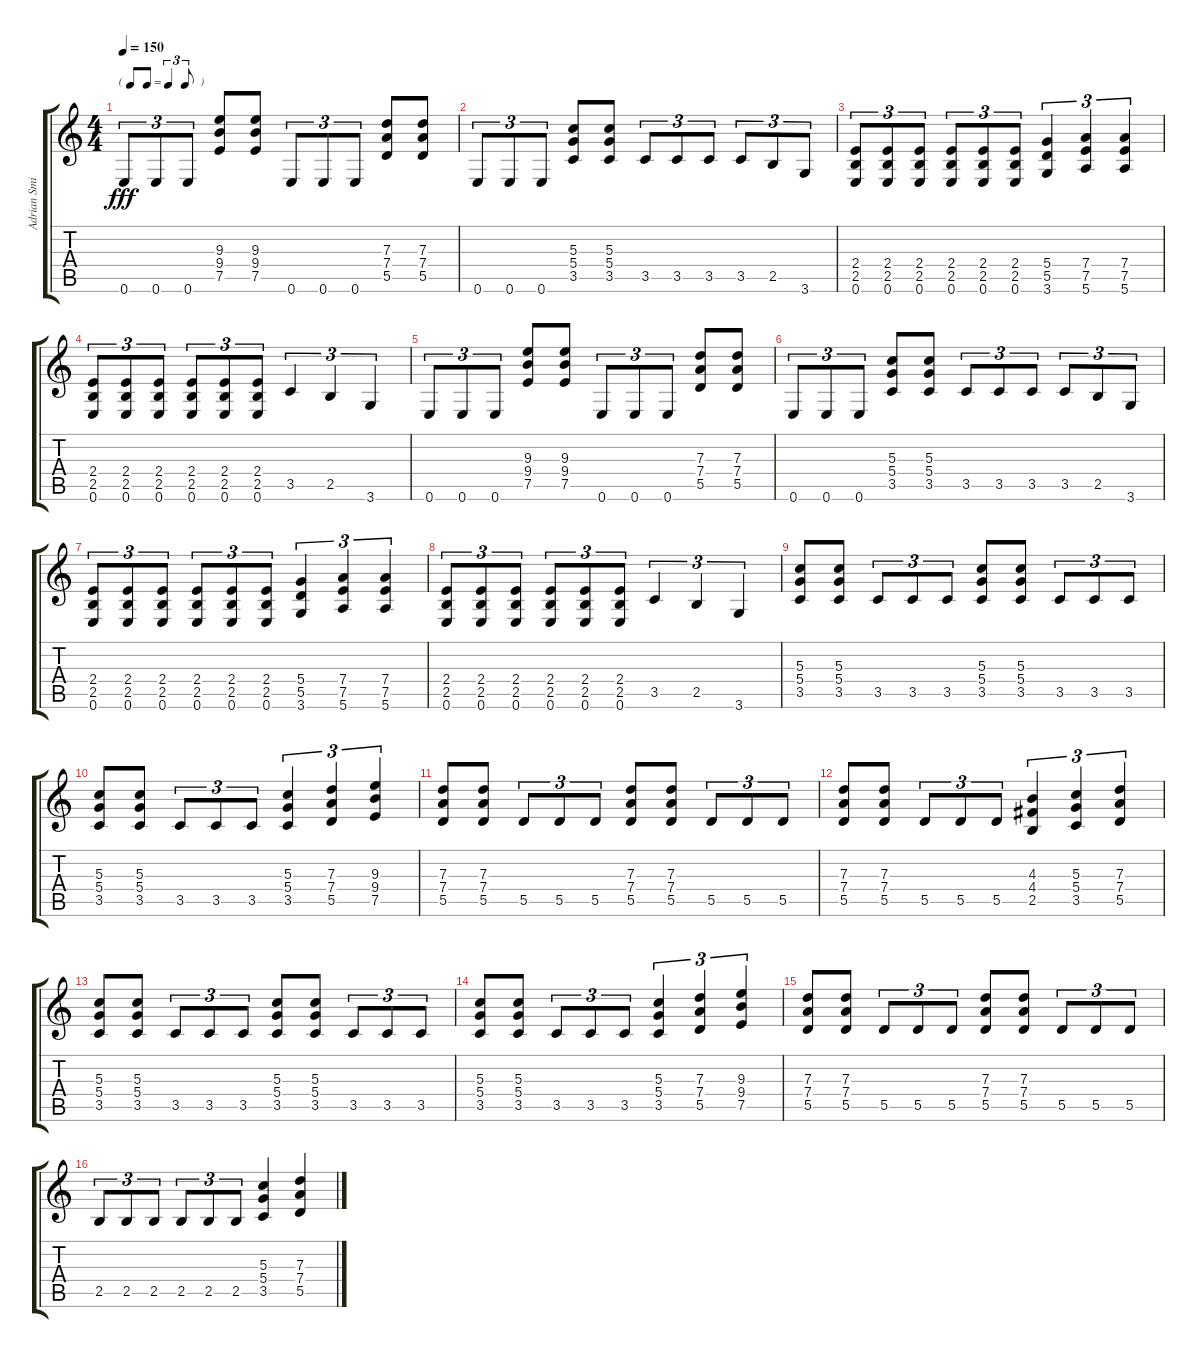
\track ("Adrian Smith" "Adrian Smi") {instrument overdrivenguitar}
\staff {score tabs}
\tuning (E4 B3 G3 D3 A2 E2) {hide}
\ts (4 4)
\tf triplet8th
\tempo 150
\clef g2
\ks c
0.6.8{tu (3 2) dy fff} 0.6.8{tu (3 2)} 0.6.8{tu (3 2)} (9.3 9.4 7.5).8 (9.3 9.4 7.5).8 0.6.8{tu (3 2)} 0.6.8{tu (3 2)} 0.6.8{tu (3 2)} (7.3 7.4 5.5).8 (7.3 7.4 5.5).8 |
0.6.8{tu (3 2)} 0.6.8{tu (3 2)} 0.6.8{tu (3 2)} (5.3 5.4 3.5).8 (5.3 5.4 3.5).8 3.5.8{tu (3 2)} 3.5.8{tu (3 2)} 3.5.8{tu (3 2)} 3.5.8{tu (3 2)} 2.5.8{tu (3 2)} 3.6.8{tu (3 2)} |
(2.4 2.5 0.6).8{tu (3 2)} (2.4 2.5 0.6).8{tu (3 2)} (2.4 2.5 0.6).8{tu (3 2)} (2.4 2.5 0.6).8{tu (3 2)} (2.4 2.5 0.6).8{tu (3 2)} (2.4 2.5 0.6).8{tu (3 2)} (5.4 5.5 3.6).4{tu (3 2)} (7.4 7.5 5.6).4{tu (3 2)} (7.4 7.5 5.6).4{tu (3 2)} |
(2.4 2.5 0.6).8{tu (3 2)} (2.4 2.5 0.6).8{tu (3 2)} (2.4 2.5 0.6).8{tu (3 2)} (2.4 2.5 0.6).8{tu (3 2)} (2.4 2.5 0.6).8{tu (3 2)} (2.4 2.5 0.6).8{tu (3 2)} 3.5.4{tu (3 2)} 2.5.4{tu (3 2)} 3.6.4{tu (3 2)} |
0.6.8{tu (3 2)} 0.6.8{tu (3 2)} 0.6.8{tu (3 2)} (9.3 9.4 7.5).8 (9.3 9.4 7.5).8 0.6.8{tu (3 2)} 0.6.8{tu (3 2)} 0.6.8{tu (3 2)} (7.3 7.4 5.5).8 (7.3 7.4 5.5).8 |
0.6.8{tu (3 2)} 0.6.8{tu (3 2)} 0.6.8{tu (3 2)} (5.3 5.4 3.5).8 (5.3 5.4 3.5).8 3.5.8{tu (3 2)} 3.5.8{tu (3 2)} 3.5.8{tu (3 2)} 3.5.8{tu (3 2)} 2.5.8{tu (3 2)} 3.6.8{tu (3 2)} |
(2.4 2.5 0.6).8{tu (3 2)} (2.4 2.5 0.6).8{tu (3 2)} (2.4 2.5 0.6).8{tu (3 2)} (2.4 2.5 0.6).8{tu (3 2)} (2.4 2.5 0.6).8{tu (3 2)} (2.4 2.5 0.6).8{tu (3 2)} (5.4 5.5 3.6).4{tu (3 2)} (7.4 7.5 5.6).4{tu (3 2)} (7.4 7.5 5.6).4{tu (3 2)} |
(2.4 2.5 0.6).8{tu (3 2)} (2.4 2.5 0.6).8{tu (3 2)} (2.4 2.5 0.6).8{tu (3 2)} (2.4 2.5 0.6).8{tu (3 2)} (2.4 2.5 0.6).8{tu (3 2)} (2.4 2.5 0.6).8{tu (3 2)} 3.5.4{tu (3 2)} 2.5.4{tu (3 2)} 3.6.4{tu (3 2)} |
(5.3 5.4 3.5).8 (5.3 5.4 3.5).8 3.5.8{tu (3 2)} 3.5.8{tu (3 2)} 3.5.8{tu (3 2)} (5.3 5.4 3.5).8 (5.3 5.4 3.5).8 3.5.8{tu (3 2)} 3.5.8{tu (3 2)} 3.5.8{tu (3 2)} |
(5.3 5.4 3.5).8 (5.3 5.4 3.5).8 3.5.8{tu (3 2)} 3.5.8{tu (3 2)} 3.5.8{tu (3 2)} (5.3 5.4 3.5).4{tu (3 2)} (7.3 7.4 5.5).4{tu (3 2)} (9.3 9.4 7.5).4{tu (3 2)} |
(7.3 7.4 5.5).8 (7.3 7.4 5.5).8 5.5.8{tu (3 2)} 5.5.8{tu (3 2)} 5.5.8{tu (3 2)} (7.3 7.4 5.5).8 (7.3 7.4 5.5).8 5.5.8{tu (3 2)} 5.5.8{tu (3 2)} 5.5.8{tu (3 2)} |
(7.3 7.4 5.5).8 (7.3 7.4 5.5).8 5.5.8{tu (3 2)} 5.5.8{tu (3 2)} 5.5.8{tu (3 2)} (4.3 4.4 2.5).4{tu (3 2)} (5.3 5.4 3.5).4{tu (3 2)} (7.3 7.4 5.5).4{tu (3 2)} |
(5.3 5.4 3.5).8 (5.3 5.4 3.5).8 3.5.8{tu (3 2)} 3.5.8{tu (3 2)} 3.5.8{tu (3 2)} (5.3 5.4 3.5).8 (5.3 5.4 3.5).8 3.5.8{tu (3 2)} 3.5.8{tu (3 2)} 3.5.8{tu (3 2)} |
(5.3 5.4 3.5).8 (5.3 5.4 3.5).8 3.5.8{tu (3 2)} 3.5.8{tu (3 2)} 3.5.8{tu (3 2)} (5.3 5.4 3.5).4{tu (3 2)} (7.3 7.4 5.5).4{tu (3 2)} (9.3 9.4 7.5).4{tu (3 2)} |
(7.3 7.4 5.5).8 (7.3 7.4 5.5).8 5.5.8{tu (3 2)} 5.5.8{tu (3 2)} 5.5.8{tu (3 2)} (7.3 7.4 5.5).8 (7.3 7.4 5.5).8 5.5.8{tu (3 2)} 5.5.8{tu (3 2)} 5.5.8{tu (3 2)} |
2.5.8{tu (3 2)} 2.5.8{tu (3 2)} 2.5.8{tu (3 2)} 2.5.8{tu (3 2)} 2.5.8{tu (3 2)} 2.5.8{tu (3 2)} (5.3 5.4 3.5).4 (7.3 7.4 5.5).4
